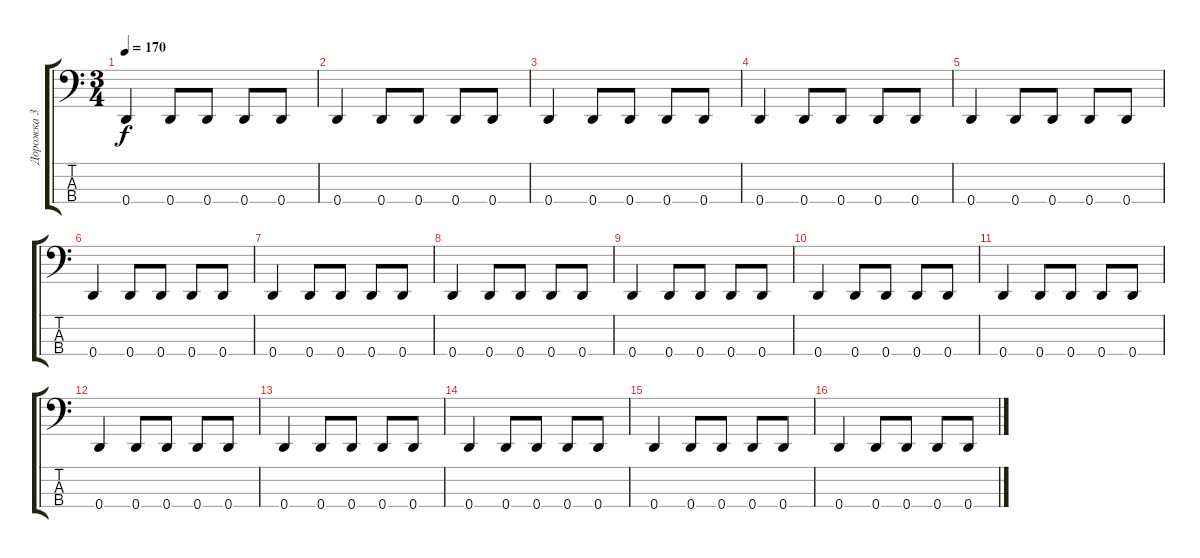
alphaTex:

\track ("Дорожка 3" "Дорожка 3") {instrument electricbassfinger}
\staff {score tabs}
\tuning (G2 D2 A1 D1) {hide}
\ts (3 4)
\tempo 170
\clef f4
\ks c
0.4.4{dy f} 0.4.8 0.4.8 0.4.8 0.4.8 |
0.4.4 0.4.8 0.4.8 0.4.8 0.4.8 |
0.4.4 0.4.8 0.4.8 0.4.8 0.4.8 |
0.4.4 0.4.8 0.4.8 0.4.8 0.4.8 |
0.4.4 0.4.8 0.4.8 0.4.8 0.4.8 |
0.4.4 0.4.8 0.4.8 0.4.8 0.4.8 |
0.4.4 0.4.8 0.4.8 0.4.8 0.4.8 |
0.4.4 0.4.8 0.4.8 0.4.8 0.4.8 |
0.4.4 0.4.8 0.4.8 0.4.8 0.4.8 |
0.4.4 0.4.8 0.4.8 0.4.8 0.4.8 |
0.4.4 0.4.8 0.4.8 0.4.8 0.4.8 |
0.4.4 0.4.8 0.4.8 0.4.8 0.4.8 |
0.4.4 0.4.8 0.4.8 0.4.8 0.4.8 |
0.4.4 0.4.8 0.4.8 0.4.8 0.4.8 |
0.4.4 0.4.8 0.4.8 0.4.8 0.4.8 |
0.4.4 0.4.8 0.4.8 0.4.8 0.4.8
